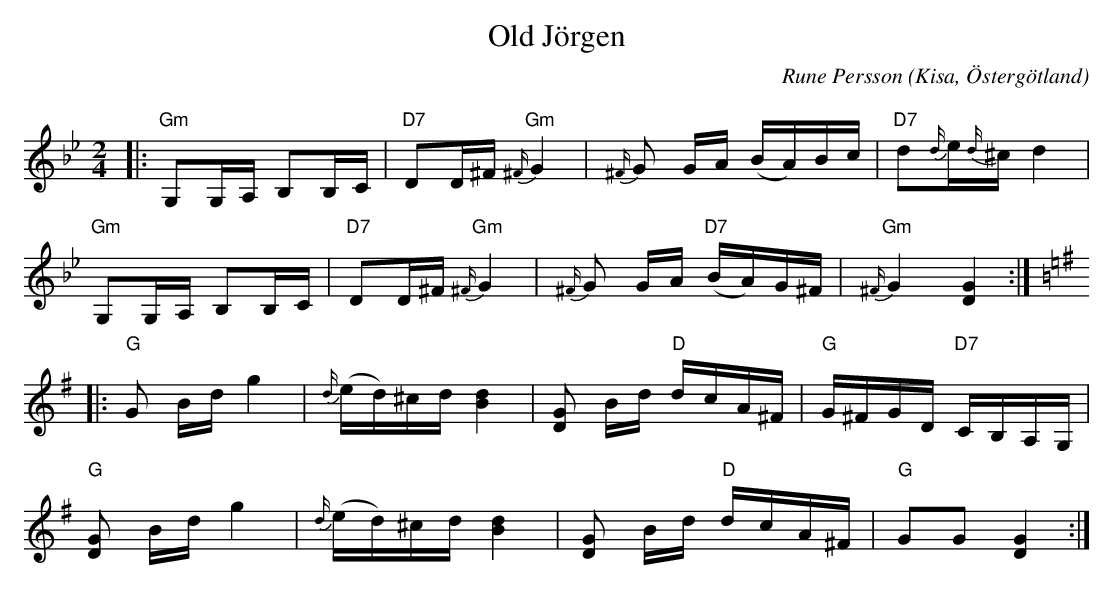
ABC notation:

X:1
T:Old Jörgen
C:Rune Persson
O:Kisa, Östergötland
Q:65
M:2/4
L:1/8
K:Gm
|:"Gm"G,G,/A,/ B,B,/C/|"D7"DD/^F/ "Gm"{^F/}G2|{^F/}G G/A/ (B/A/)B/c/|"D7"d{d/}e/{d/}^c/ d2|
"Gm"G,G,/A,/ B,B,/C/|"D7"DD/^F/ "Gm"{^F/}G2|{^F/}G G/A/"D7" (B/A/)G/^F/|"Gm"{^F/}G2 [DG]2:|
[K:G]|:"G"G B/d/ g2|{d/}(e/d/)^c/d/ [dB]2|[GD] B/d/ "D"d/c/A/^F/|"G"G/^F/G/D/ "D7"C/B,/A,/G,/|
"G"[DG] B/d/ g2|{d/}(e/d/)^c/d/ [dB]2|[GD] B/d/ "D"d/c/A/^F/|"G"GG [DG]2 :|]
